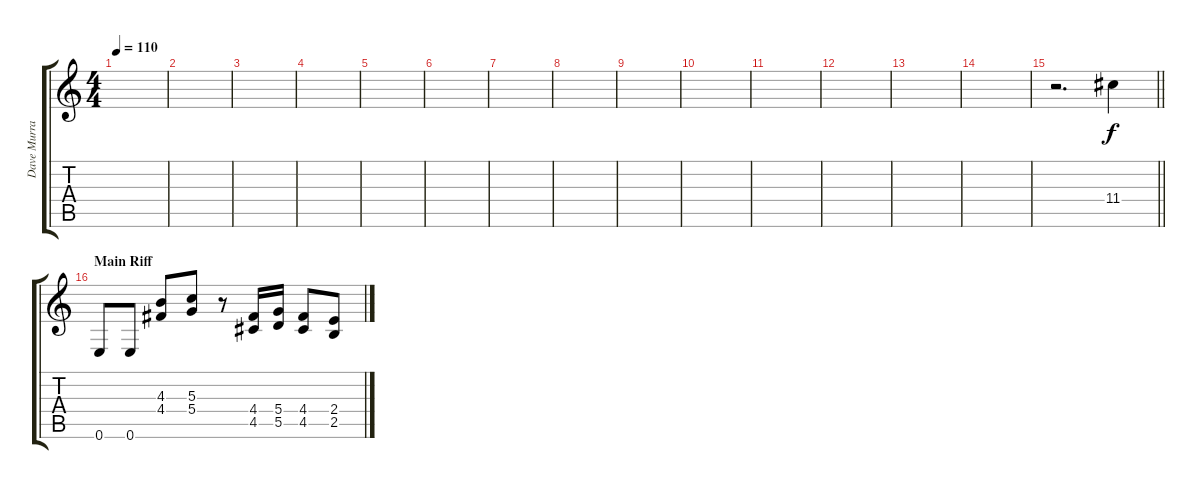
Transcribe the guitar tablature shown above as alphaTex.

\track ("Dave Murray (Dis)" "Dave Murra") {instrument distortionguitar}
\staff {score tabs}
\tuning (E4 B3 G3 D3 A2 E2) {hide}
\ts (4 4)
\tempo 110
\clef g2
\ks c
|
|
|
|
|
|
|
|
|
|
|
|
|
|
\barLineRight lightlight
r.2{d} 11.4.4{dy f} |
\section ("" "Main Riff")
0.6.8 0.6.8 (4.3 4.4).8 (5.3 5.4).8 r.8 (4.4 4.5).16 (5.4 5.5).16 (4.4 4.5).8 (2.4 2.5).8
